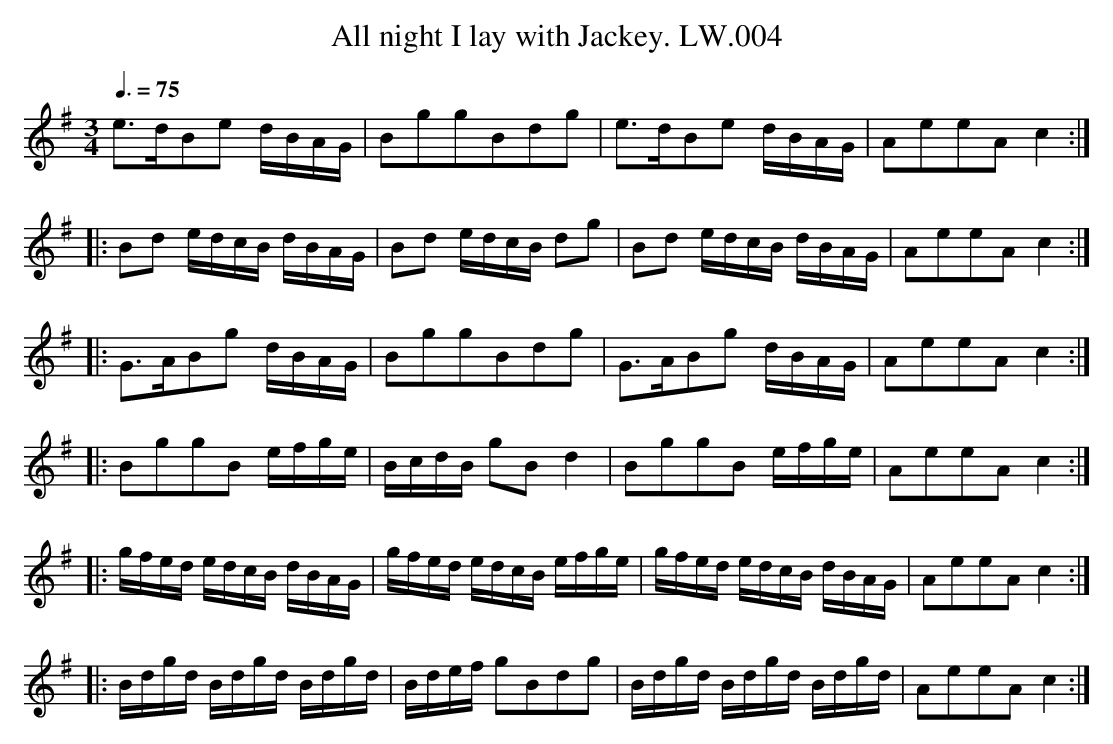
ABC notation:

X:1
T:All night I lay with Jackey. LW.004
M:3/4
L:1/8
Q:3/8=75
K:G
e>dBe d/B/A/G/ | BggBdg | e>dBe d/B/A/G/ | AeeA c2:|
|:Bd e/d/c/B/ d/B/A/G/ | Bd e/d/c/B/ dg | Bd e/d/c/B/ d/B/A/G/ | AeeA c2:|
|:G>ABg d/B/A/G/ | BggBdg | G>ABg d/B/A/G/ | AeeA c2 :|
|:BggB e/f/g/e/ | B/c/d/B/ gB d2 | BggB e/f/g/e/ | AeeA c2:|
|:g/f/e/d/ e/d/c/B/ d/B/A/G/ | g/f/e/d/ e/d/c/B/ e/f/g/e/ | g/f/e/d/ e/d/c/B/ d/B/A/G/ | AeeA c2:|
|:B/d/g/d/ B/d/g/d/ B/d/g/d/ | B/d/e/f/ gBdg | B/d/g/d/ B/d/g/d/ B/d/g/d/ | AeeA c2:|
